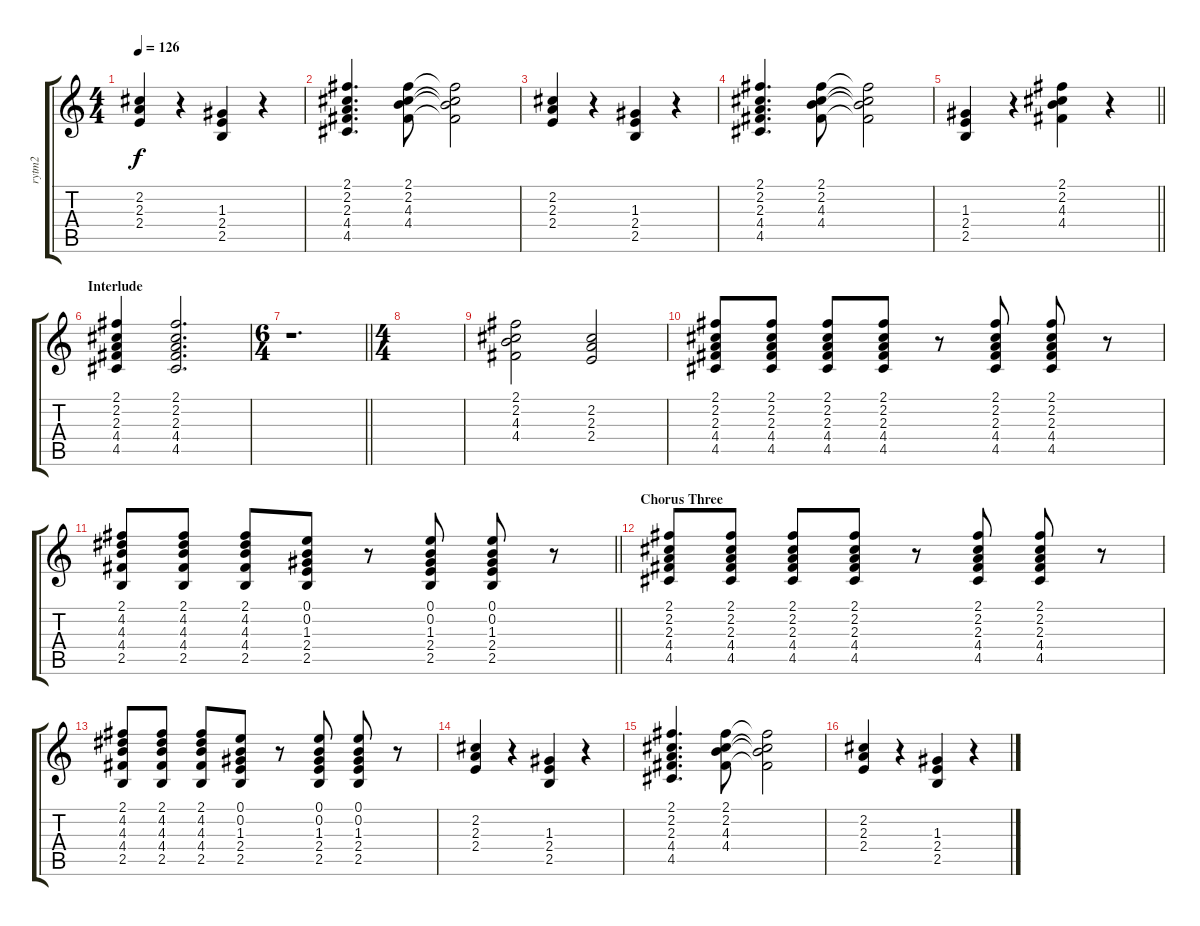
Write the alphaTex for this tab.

\track ("rytm2" "rytm2") {instrument electricguitarclean}
\staff {score tabs}
\tuning (E4 B3 G3 D3 A2 E2) {hide}
\ts (4 4)
\tempo 126
\clef g2
\ks c
(2.2 2.3 2.4).4{dy f} r.4 (1.3 2.4 2.5).4 r.4 |
(2.1 2.2 2.3 4.4 4.5).4{d} (2.1 2.2 4.3 4.4).8 (2.1{t} 2.2{t} 4.3{t} 4.4{t}).2 |
(2.2 2.3 2.4).4 r.4 (1.3 2.4 2.5).4 r.4 |
(2.1 2.2 2.3 4.4 4.5).4{d} (2.1 2.2 4.3 4.4).8 (2.1{t} 2.2{t} 4.3{t} 4.4{t}).2 |
\barLineRight lightlight
(1.3 2.4 2.5).4 r.4 (2.1 2.2 4.3 4.4).4 r.4 |
\section ("" "Interlude")
(2.1 2.2 2.3 4.4 4.5).4 (2.1 2.2 2.3 4.4 4.5).2{d} |
\ts (6 4)
\barLineRight lightlight
r.1{d} |
\ts (4 4)
|
(2.1 2.2 4.3 4.4).2 (2.2 2.3 2.4).2 |
(2.1 2.2 2.3 4.4 4.5).8 (2.1 2.2 2.3 4.4 4.5).8 (2.1 2.2 2.3 4.4 4.5).8 (2.1 2.2 2.3 4.4 4.5).8 r.8 (2.1 2.2 2.3 4.4 4.5).8 (2.1 2.2 2.3 4.4 4.5).8 r.8 |
\barLineRight lightlight
(2.1 4.2 4.3 4.4 2.5).8 (2.1 4.2 4.3 4.4 2.5).8 (2.1 4.2 4.3 4.4 2.5).8 (0.1 0.2 1.3 2.4 2.5).8 r.8 (0.1 0.2 1.3 2.4 2.5).8 (0.1 0.2 1.3 2.4 2.5).8 r.8 |
\section ("" "Chorus Three")
(2.1 2.2 2.3 4.4 4.5).8 (2.1 2.2 2.3 4.4 4.5).8 (2.1 2.2 2.3 4.4 4.5).8 (2.1 2.2 2.3 4.4 4.5).8 r.8 (2.1 2.2 2.3 4.4 4.5).8 (2.1 2.2 2.3 4.4 4.5).8 r.8 |
(2.1 4.2 4.3 4.4 2.5).8 (2.1 4.2 4.3 4.4 2.5).8 (2.1 4.2 4.3 4.4 2.5).8 (0.1 0.2 1.3 2.4 2.5).8 r.8 (0.1 0.2 1.3 2.4 2.5).8 (0.1 0.2 1.3 2.4 2.5).8 r.8 |
(2.2 2.3 2.4).4 r.4 (1.3 2.4 2.5).4 r.4 |
(2.1 2.2 2.3 4.4 4.5).4{d} (2.1 2.2 4.3 4.4).8 (2.1{t} 2.2{t} 4.3{t} 4.4{t}).2 |
(2.2 2.3 2.4).4 r.4 (1.3 2.4 2.5).4 r.4
